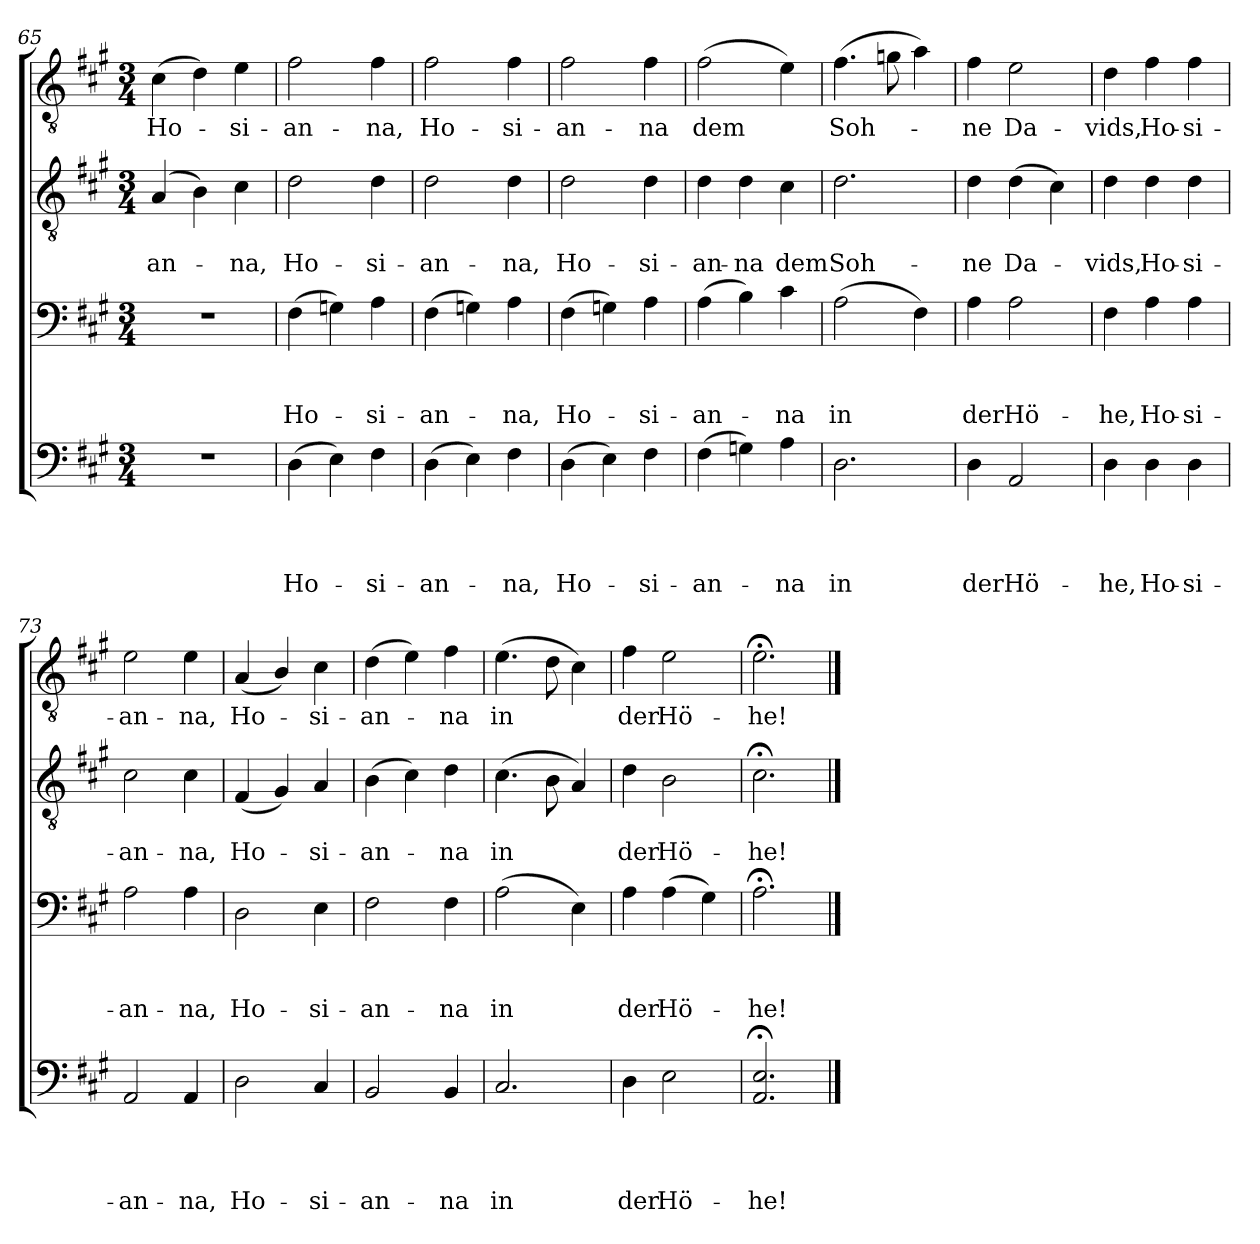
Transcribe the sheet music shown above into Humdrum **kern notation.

**kern	**text	**text	**text	**text	**kern	**text	**text	**text	**kern	**text	**text	**kern	**text
*part4	*part4	*part4	*part4	*part4	*part3	*part3	*part3	*part3	*part2	*part2	*part2	*part1	*part1
*staff4	*staff4	*staff4	*staff4	*staff4	*staff3	*staff3	*staff3	*staff3	*staff2	*staff2	*staff2	*staff1	*staff1
*clefF4	*	*	*	*	*clefF4	*	*	*	*clefGv2	*	*	*clefGv2	*
*k[f#c#g#]	*	*	*	*	*k[f#c#g#]	*	*	*	*k[f#c#g#]	*	*	*k[f#c#g#]	*
*A:	*	*	*	*	*A:	*	*	*	*A:	*	*	*A:	*
*M3/4	*	*	*	*	*M3/4	*	*	*	*M3/4	*	*	*M3/4	*
=65	=65	=65	=65	=65	=65	=65	=65	=65	=65	=65	=65	=65	=65
!	!	!	!	!	!	!	!	!	!	!	!LO:LY:b	!	!LO:LY:b
2.r	.	.	.	.	2.r	.	.	.	(<4A/	.	-an-	(>4c#\	Ho-
.	.	.	.	.	.	.	.	.	4B\)	.	.	4d\)	.
!	!	!	!	!	!	!	!	!	!	!	!LO:LY:b	!	!LO:LY:b
.	.	.	.	.	.	.	.	.	4c#\	.	-na,	4e\	-si-
=66	=66	=66	=66	=66	=66	=66	=66	=66	=66	=66	=66	=66	=66
!	!	!	!	!LO:LY:b	!	!	!	!LO:LY:b	!	!	!LO:LY:b	!	!LO:LY:b
(>4D\	.	.	.	Ho-	(>4F#\	.	.	Ho-	2d\	.	Ho-	2f#\	-an-
4E\)	.	.	.	.	4Gn\)	.	.	.	.	.	.	.	.
!	!	!	!	!LO:LY:b	!	!	!	!LO:LY:b	!	!	!LO:LY:b	!	!LO:LY:b
4F#\	.	.	.	-si-	4A\	.	.	-si-	4d\	.	-si-	4f#\	-na,
=67	=67	=67	=67	=67	=67	=67	=67	=67	=67	=67	=67	=67	=67
!	!	!	!	!LO:LY:b	!	!	!	!LO:LY:b	!	!	!LO:LY:b	!	!LO:LY:b
(>4D\	.	.	.	-an-	(>4F#\	.	.	-an-	2d\	.	-an-	2f#\	Ho-
4E\)	.	.	.	.	4Gn\)	.	.	.	.	.	.	.	.
!	!	!	!	!LO:LY:b	!	!	!	!LO:LY:b	!	!	!LO:LY:b	!	!LO:LY:b
4F#\	.	.	.	-na,	4A\	.	.	-na,	4d\	.	-na,	4f#\	-si-
=68	=68	=68	=68	=68	=68	=68	=68	=68	=68	=68	=68	=68	=68
!	!	!	!	!LO:LY:b	!	!	!	!LO:LY:b	!	!	!LO:LY:b	!	!LO:LY:b
(>4D\	.	.	.	Ho-	(>4F#\	.	.	Ho-	2d\	.	Ho-	2f#\	-an-
4E\)	.	.	.	.	4Gn\)	.	.	.	.	.	.	.	.
!	!	!	!	!LO:LY:b	!	!	!	!LO:LY:b	!	!	!LO:LY:b	!	!LO:LY:b
4F#\	.	.	.	-si-	4A\	.	.	-si-	4d\	.	-si-	4f#\	-na
=69	=69	=69	=69	=69	=69	=69	=69	=69	=69	=69	=69	=69	=69
!	!	!	!	!LO:LY:b	!	!	!	!LO:LY:b	!	!	!LO:LY:b	!	!LO:LY:b
(>4F#\	.	.	.	-an-	(>4A\	.	.	-an-	4d\	.	-an-	(>2f#\	dem
!	!	!	!	!	!	!	!	!	!	!	!LO:LY:b	!	!
4Gn\)	.	.	.	.	4B\)	.	.	.	4d\	.	-na	.	.
!	!	!	!	!LO:LY:b	!	!	!	!LO:LY:b	!	!	!LO:LY:b	!	!
4A\	.	.	.	-na	4c#\	.	.	-na	4c#\	.	dem	4e\)	.
=70	=70	=70	=70	=70	=70	=70	=70	=70	=70	=70	=70	=70	=70
!	!	!	!	!LO:LY:b	!	!	!	!LO:LY:b	!	!	!LO:LY:b	!	!LO:LY:b
2.D\	.	.	.	in	(>2A\	.	.	in	2.d\	.	Soh-	(>4.f#\	Soh-
.	.	.	.	.	.	.	.	.	.	.	.	8gn\	.
.	.	.	.	.	4F#\)	.	.	.	.	.	.	4a\)	.
!!LO:LB:g=z
=71	=71	=71	=71	=71	=71	=71	=71	=71	=71	=71	=71	=71	=71
!	!	!	!	!LO:LY:b	!	!	!	!LO:LY:b	!	!	!LO:LY:b	!	!LO:LY:b
4D\	.	.	.	der	4A\	.	.	der	4d\	.	-ne	4f#\	-ne
!	!	!	!	!LO:LY:b	!	!	!	!LO:LY:b	!	!	!LO:LY:b	!	!LO:LY:b
2AA/	.	.	.	Hö-	2A\	.	.	Hö-	(>4d\	.	Da-	2e\	Da-
.	.	.	.	.	.	.	.	.	4c#\)	.	.	.	.
=72	=72	=72	=72	=72	=72	=72	=72	=72	=72	=72	=72	=72	=72
!	!	!	!	!LO:LY:b	!	!	!	!LO:LY:b	!	!	!LO:LY:b	!	!LO:LY:b
4D\	.	.	.	-he,	4F#\	.	.	-he,	4d\	.	-vids,	4d\	-vids,
!	!	!	!	!LO:LY:b	!	!	!	!LO:LY:b	!	!	!LO:LY:b	!	!LO:LY:b
4D\	.	.	.	Ho-	4A\	.	.	Ho-	4d\	.	Ho-	4f#\	Ho-
!	!	!	!	!LO:LY:b	!	!	!	!LO:LY:b	!	!	!LO:LY:b	!	!LO:LY:b
4D\	.	.	.	-si-	4A\	.	.	-si-	4d\	.	-si-	4f#\	-si-
=73	=73	=73	=73	=73	=73	=73	=73	=73	=73	=73	=73	=73	=73
!	!	!	!	!LO:LY:b	!	!	!	!LO:LY:b	!	!	!LO:LY:b	!	!LO:LY:b
2AA/	.	.	.	-an-	2A\	.	.	-an-	2c#\	.	-an-	2e\	-an-
!	!	!	!	!LO:LY:b	!	!	!	!LO:LY:b	!	!	!LO:LY:b	!	!LO:LY:b
4AA/	.	.	.	-na,	4A\	.	.	-na,	4c#\	.	-na,	4e\	-na,
=74	=74	=74	=74	=74	=74	=74	=74	=74	=74	=74	=74	=74	=74
!	!	!	!	!LO:LY:b	!	!	!	!LO:LY:b	!	!	!LO:LY:b	!	!LO:LY:b
2D\	.	.	.	Ho-	2D\	.	.	Ho-	(<4F#/	.	Ho-	(<4A/	Ho-
.	.	.	.	.	.	.	.	.	4G#/)	.	.	4B/)	.
!	!	!	!	!LO:LY:b	!	!	!	!LO:LY:b	!	!	!LO:LY:b	!	!LO:LY:b
4C#/	.	.	.	-si-	4E\	.	.	-si-	4A/	.	-si-	4c#\	-si-
=75	=75	=75	=75	=75	=75	=75	=75	=75	=75	=75	=75	=75	=75
!	!	!	!	!LO:LY:b	!	!	!	!LO:LY:b	!	!	!LO:LY:b	!	!LO:LY:b
2BB/	.	.	.	-an-	2F#\	.	.	-an-	(>4B\	.	-an-	(>4d\	-an-
.	.	.	.	.	.	.	.	.	4c#\)	.	.	4e\)	.
!	!	!	!	!LO:LY:b	!	!	!	!LO:LY:b	!	!	!LO:LY:b	!	!LO:LY:b
4BB/	.	.	.	-na	4F#\	.	.	-na	4d\	.	-na	4f#\	-na
=76	=76	=76	=76	=76	=76	=76	=76	=76	=76	=76	=76	=76	=76
!	!	!	!	!LO:LY:b	!	!	!	!LO:LY:b	!	!	!LO:LY:b	!	!LO:LY:b
2.C#/	.	.	.	in	(>2A\	.	.	in	(>4.c#\	.	in	(>4.e\	in
.	.	.	.	.	.	.	.	.	8B\	.	.	8d\	.
.	.	.	.	.	4E\)	.	.	.	4A/)	.	.	4c#\)	.
=77	=77	=77	=77	=77	=77	=77	=77	=77	=77	=77	=77	=77	=77
!	!	!	!	!LO:LY:b	!	!	!	!LO:LY:b	!	!	!LO:LY:b	!	!LO:LY:b
4D\	.	.	.	der	4A\	.	.	der	4d\	.	der	4f#\	der
!	!	!	!	!LO:LY:b	!	!	!	!LO:LY:b	!	!	!LO:LY:b	!	!LO:LY:b
2E\	.	.	.	Hö-	(>4A\	.	.	Hö-	2B\	.	Hö-	2e\	Hö-
.	.	.	.	.	4G#\)	.	.	.	.	.	.	.	.
=78	=78	=78	=78	=78	=78	=78	=78	=78	=78	=78	=78	=78	=78
!	!	!	!	!LO:LY:b	!	!	!	!LO:LY:b	!	!	!LO:LY:b	!	!LO:LY:b
2.AA/;< 2.E/;<	.	.	.	-he!	2.A;<\	.	.	-he!	2.c#;<\	.	-he!	2.e;<\	-he!
==	==	==	==	==	==	==	==	==	==	==	==	==	==
*-	*-	*-	*-	*-	*-	*-	*-	*-	*-	*-	*-	*-	*-
